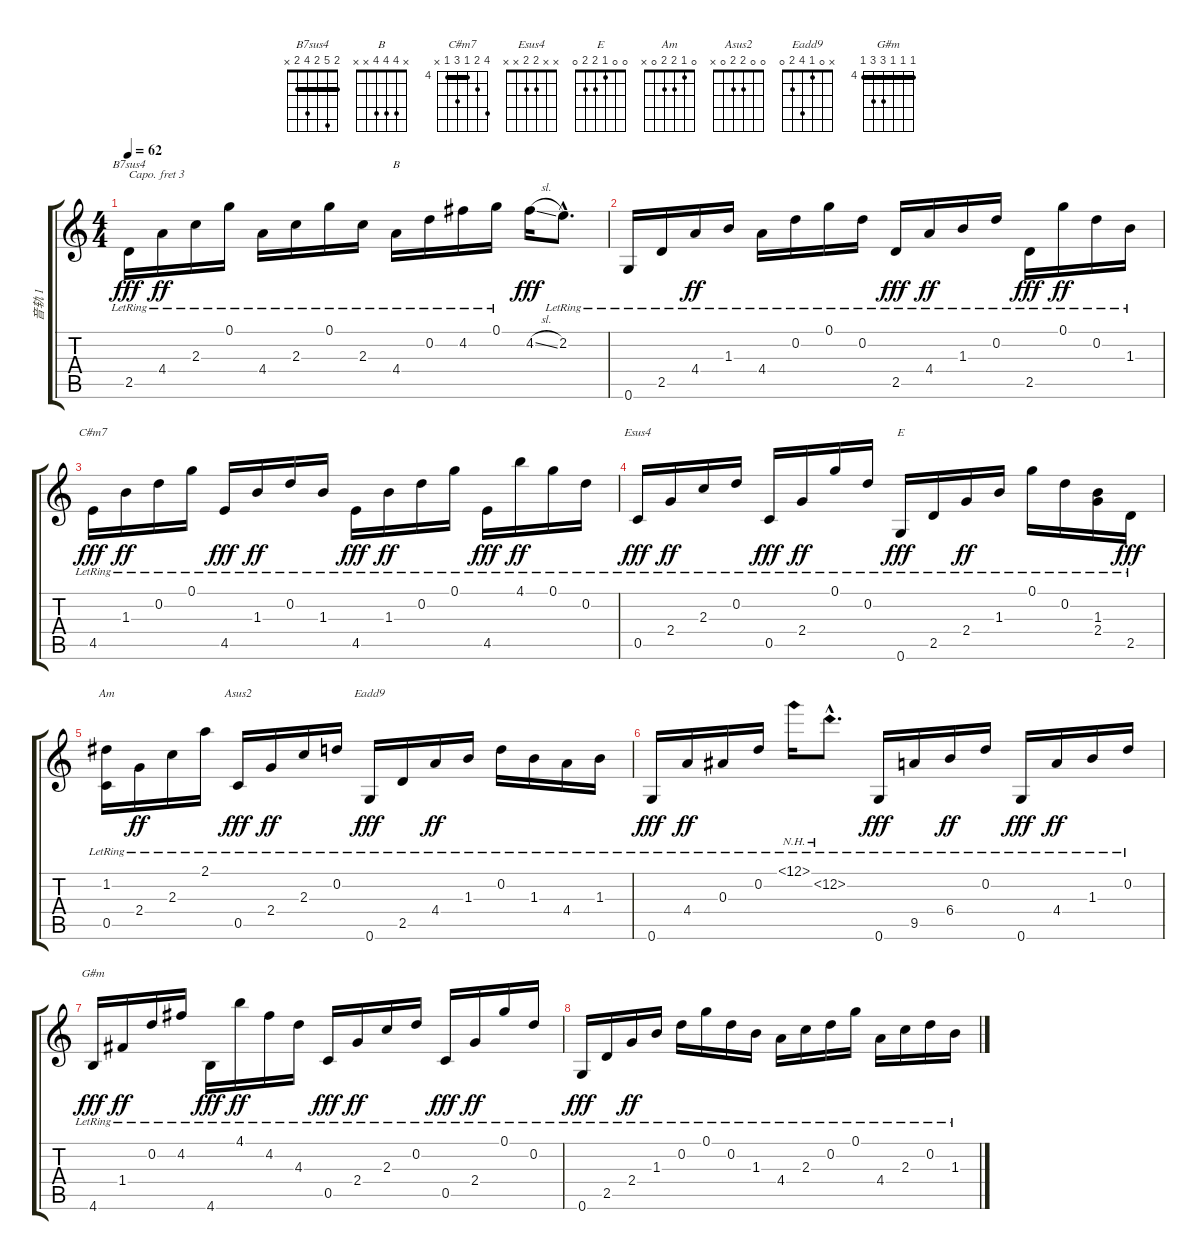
\track ("音轨 1" "音轨 1") {instrument acousticguitarnylon}
\staff {score tabs}
\capo 3
\tuning (E4 B3 G3 D3 A2 E2) {hide}
\chord ("B7sus4" 2 5 2 4 2 x) {barre 2}
\chord ("B" x 4 4 4 x x)
\chord ("C#m7" 7 5 4 6 4 x) {firstfret 4 barre 4}
\chord ("Esus4" x x 2 2 x x)
\chord ("E" 0 0 1 2 2 0)
\chord ("Am" 0 1 2 2 0 x)
\chord ("Asus2" 0 0 2 2 0 x)
\chord ("Eadd9" x 0 1 4 2 0)
\chord ("G#m" 4 4 4 6 6 4) {firstfret 4 barre 4}
\ts (4 4)
\tempo 62
\clef g2
\ks c
2.5{lr}.16{ch "B7sus4" dy fff} 4.4{lr}.16{dy ff} 2.3{lr}.16 0.1{lr}.16 4.4{lr}.16 2.3{lr}.16 0.1{lr}.16 2.3{lr}.16 4.4{lr}.16{ch "B"} 0.2{lr}.16 4.2{lr}.16 0.1{lr}.16 4.2{sl}.16{dy fff} 2.2{hac lr}.8{d} |
0.6{lr}.16 2.5{lr}.16 4.4{lr}.16{dy ff} 1.3{lr}.16 4.4{lr}.16 0.2{lr}.16 0.1{lr}.16 0.2{lr}.16 2.5{lr}.16{dy fff} 4.4{lr}.16{dy ff} 1.3{lr}.16 0.2{lr}.16 2.5{lr}.16{dy fff} 0.1{lr}.16{dy ff} 0.2{lr}.16 1.3{lr}.16 |
4.5{lr}.16{ch "C#m7" dy fff} 1.3{lr}.16{dy ff} 0.2{lr}.16 0.1{lr}.16 4.5{lr}.16{dy fff} 1.3{lr}.16{dy ff} 0.2{lr}.16 1.3{lr}.16 4.5{lr}.16{dy fff} 1.3{lr}.16{dy ff} 0.2{lr}.16 0.1{lr}.16 4.5{lr}.16{dy fff} 4.1{lr}.16{dy ff} 0.1{lr}.16 0.2{lr}.16 |
0.5{lr}.16{ch "Esus4" dy fff} 2.4{lr}.16{dy ff} 2.3{lr}.16 0.2{lr}.16 0.5{lr}.16{dy fff} 2.4{lr}.16{dy ff} 0.1{lr}.16 0.2{lr}.16 0.6{lr}.16{ch "E" dy fff} 2.5{lr}.16 2.4{lr}.16{dy ff} 1.3{lr}.16 0.1{lr}.16 0.2{lr}.16 (1.3{lr} 2.4{lr}).16 2.5{lr}.16{dy fff} |
(1.2{lr} 0.5{lr}).16{ch "Am"} 2.4{lr}.16{dy ff} 2.3{lr}.16 2.1{lr}.16 0.5{lr}.16{ch "Asus2" dy fff} 2.4{lr}.16{dy ff} 2.3{lr}.16 0.2{lr}.16 0.6{lr}.16{ch "Eadd9" dy fff} 2.5{lr}.16 4.4{lr}.16{dy ff} 1.3{lr}.16 0.2{lr}.16 1.3{lr}.16 4.4{lr}.16 1.3{lr}.16 |
0.6{lr}.16{dy fff} 4.4{lr}.16{dy ff} 0.3{lr}.16 0.2{lr}.16 12.1{nh lr}.16 12.2{nh hac lr}.8{d} 0.6{lr}.16{dy fff} 9.5{lr}.16 6.4{lr}.16{dy ff} 0.2{lr}.16 0.6{lr}.16{dy fff} 4.4{lr}.16{dy ff} 1.3{lr}.16 0.2{lr}.16 |
4.6{lr}.16{ch "G#m" dy fff} 1.4{lr}.16{dy ff} 0.2{lr}.16 4.2{lr}.16 4.6{lr}.16{dy fff} 4.1{lr}.16{dy ff} 4.2{lr}.16 4.3{lr}.16 0.5{lr}.16{dy fff} 2.4{lr}.16{dy ff} 2.3{lr}.16 0.2{lr}.16 0.5{lr}.16{dy fff} 2.4{lr}.16{dy ff} 0.1{lr}.16 0.2{lr}.16 |
0.6{lr}.16{dy fff} 2.5{lr}.16 2.4{lr}.16{dy ff} 1.3{lr}.16 0.2{lr}.16 0.1{lr}.16 0.2{lr}.16 1.3{lr}.16 4.4{lr}.16 2.3{lr}.16 0.2{lr}.16 0.1{lr}.16 4.4{lr}.16 2.3{lr}.16 0.2{lr}.16 1.3{lr}.16
